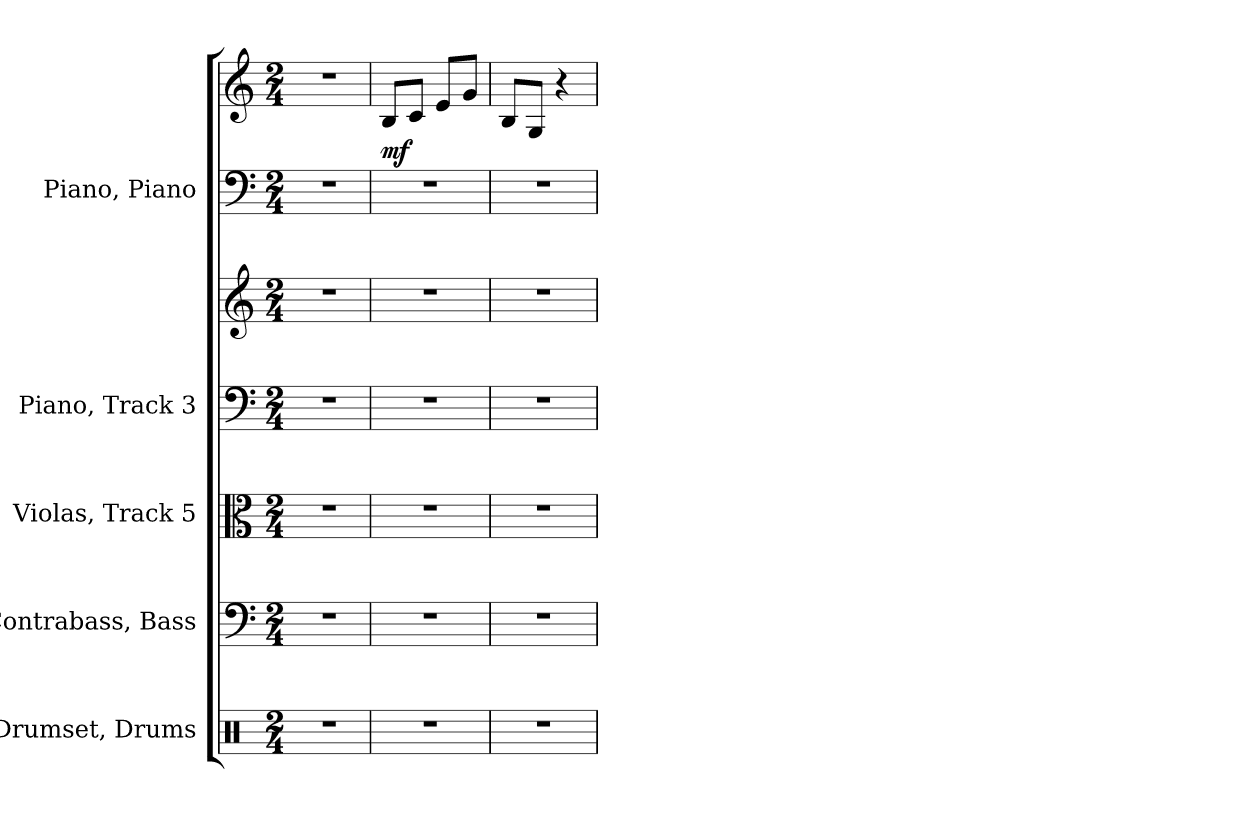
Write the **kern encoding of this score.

**kern	**kern	**kern	**kern	**kern	**kern	**kern	**dynam
*part5	*part4	*part3	*part2	*part2	*part1	*part1	*part1
*staff7	*staff6	*staff5	*staff4	*staff3	*staff2	*staff1	*staff1/2
*I"Drumset, Drums	*I"Contrabass, Bass	*I"Violas, Track  5	*I"Piano, Track  3	*	*I"Piano, Piano	*	*
*I'D. Set	*I'Cb.	*I'Vlas.	*I'Pno.	*	*I'Pno.	*	*
*clefX	*clefF4	*clefC3	*clefF4	*clefG2	*clefF4	*clefG2	*
*	*ITrd7c12	*	*	*	*	*	*
*k[]	*k[]	*k[]	*k[]	*k[]	*k[]	*k[]	*
*M2/4	*M2/4	*M2/4	*M2/4	*M2/4	*M2/4	*M2/4	*
=1	=1	=1	=1	=1	=1	=1	=1
2r	2r	2r	2r	2r	2r	2r	.
=2	=2	=2	=2	=2	=2	=2	=2
*	*	*	*	*	*	*MM115	*
!	!	!	!	!	!	!	!LO:DY:a=2
2r	2r	2r	2r	2r	2r	8B/L	mf
.	.	.	.	.	.	8c/J	.
.	.	.	.	.	.	8e/L	.
.	.	.	.	.	.	8g/J	.
=3	=3	=3	=3	=3	=3	=3	=3
2r	2r	2r	2r	2r	2r	8B/L	.
.	.	.	.	.	.	8G/J	.
.	.	.	.	.	.	4r	.
=	=	=	=	=	=	=	=
*-	*-	*-	*-	*-	*-	*-	*-
